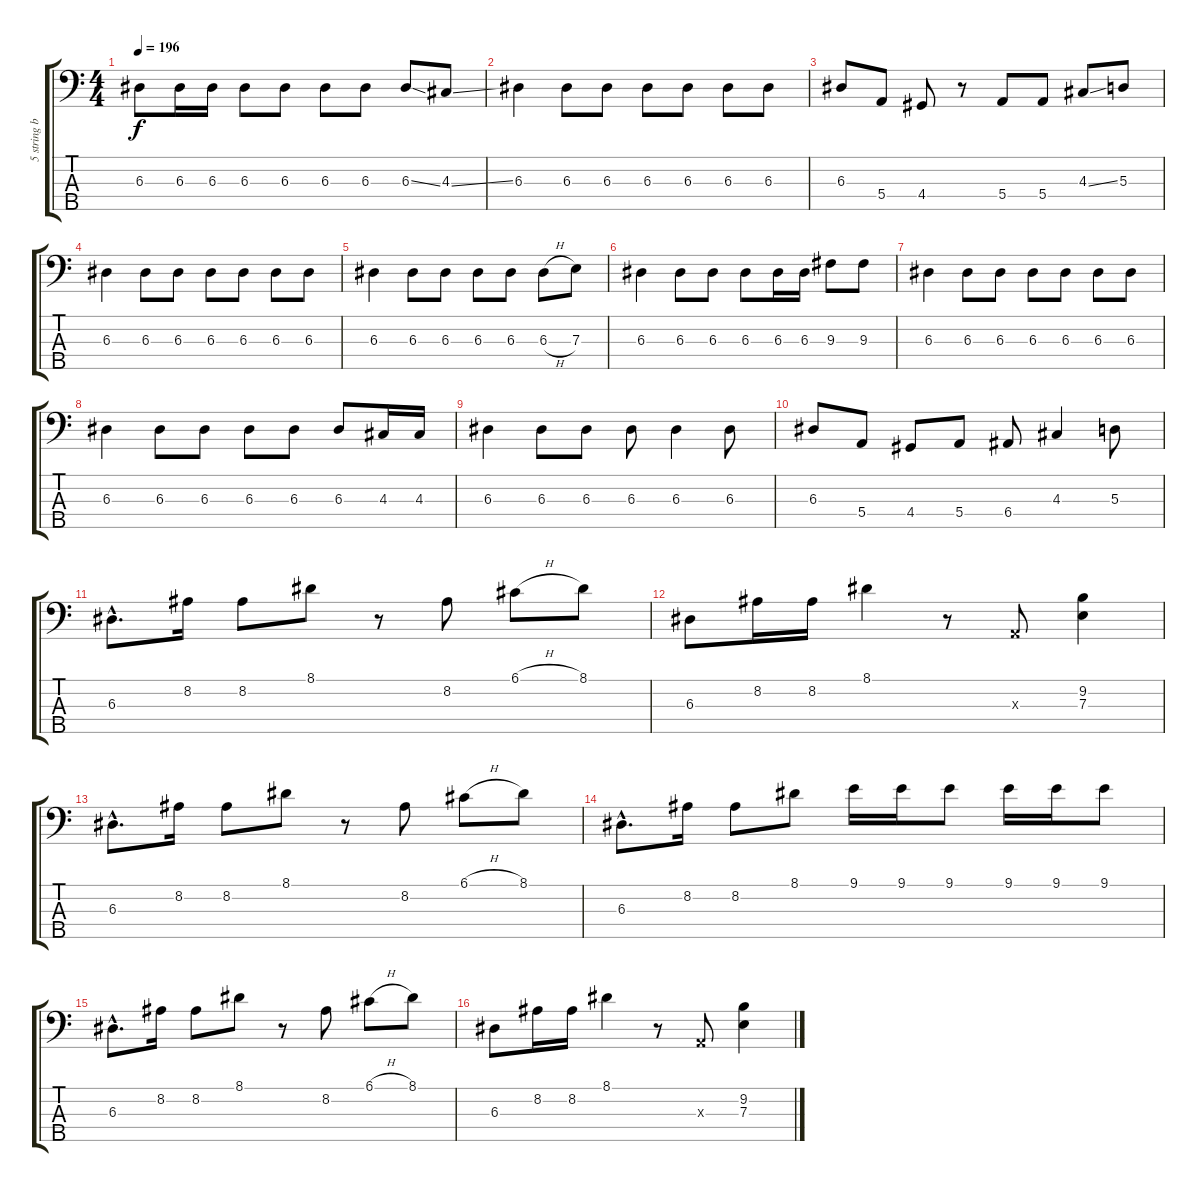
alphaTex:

\track ("5 string bass" "5 string b") {instrument slapbass2}
\staff {score tabs}
\tuning (G2 D2 A1 E1 B0) {hide}
\ts (4 4)
\tempo 196
\clef f4
\ks c
6.3.8{dy f} 6.3.16 6.3.16 6.3.8 6.3.8 6.3.8 6.3.8 6.3{ss}.8 4.3{ss}.8 |
6.3.4 6.3.8 6.3.8 6.3.8 6.3.8 6.3.8 6.3.8 |
6.3.8 5.4.8 4.4.8 r.8 5.4.8 5.4.8 4.3{ss}.8 5.3.8 |
6.3.4 6.3.8 6.3.8 6.3.8 6.3.8 6.3.8 6.3.8 |
6.3.4 6.3.8 6.3.8 6.3.8 6.3.8 6.3{h}.8 7.3.8 |
6.3.4 6.3.8 6.3.8 6.3.8 6.3.16 6.3.16 9.3.8 9.3.8 |
6.3.4 6.3.8 6.3.8 6.3.8 6.3.8 6.3.8 6.3.8 |
6.3.4 6.3.8 6.3.8 6.3.8 6.3.8 6.3.8 4.3.16 4.3.16 |
6.3.4 6.3.8 6.3.8 6.3.8 6.3.4 6.3.8 |
6.3.8 5.4.8 4.4.8 5.4.8 6.4.8 4.3.4 5.3.8 |
6.3{hac}.8{d} 8.2.16 8.2.8 8.1.8 r.8 8.2.8 6.1{h}.8 8.1.8 |
6.3.8 8.2.16 8.2.16 8.1.4 r.8 0.3{x}.8 (9.2 7.3).4 |
6.3{hac}.8{d} 8.2.16 8.2.8 8.1.8 r.8 8.2.8 6.1{h}.8 8.1.8 |
6.3{hac}.8{d} 8.2.16 8.2.8 8.1.8 9.1.16 9.1.16 9.1.8 9.1.16 9.1.16 9.1.8 |
6.3{hac}.8{d} 8.2.16 8.2.8 8.1.8 r.8 8.2.8 6.1{h}.8 8.1.8 |
6.3.8 8.2.16 8.2.16 8.1.4 r.8 0.3{x}.8 (9.2 7.3).4
